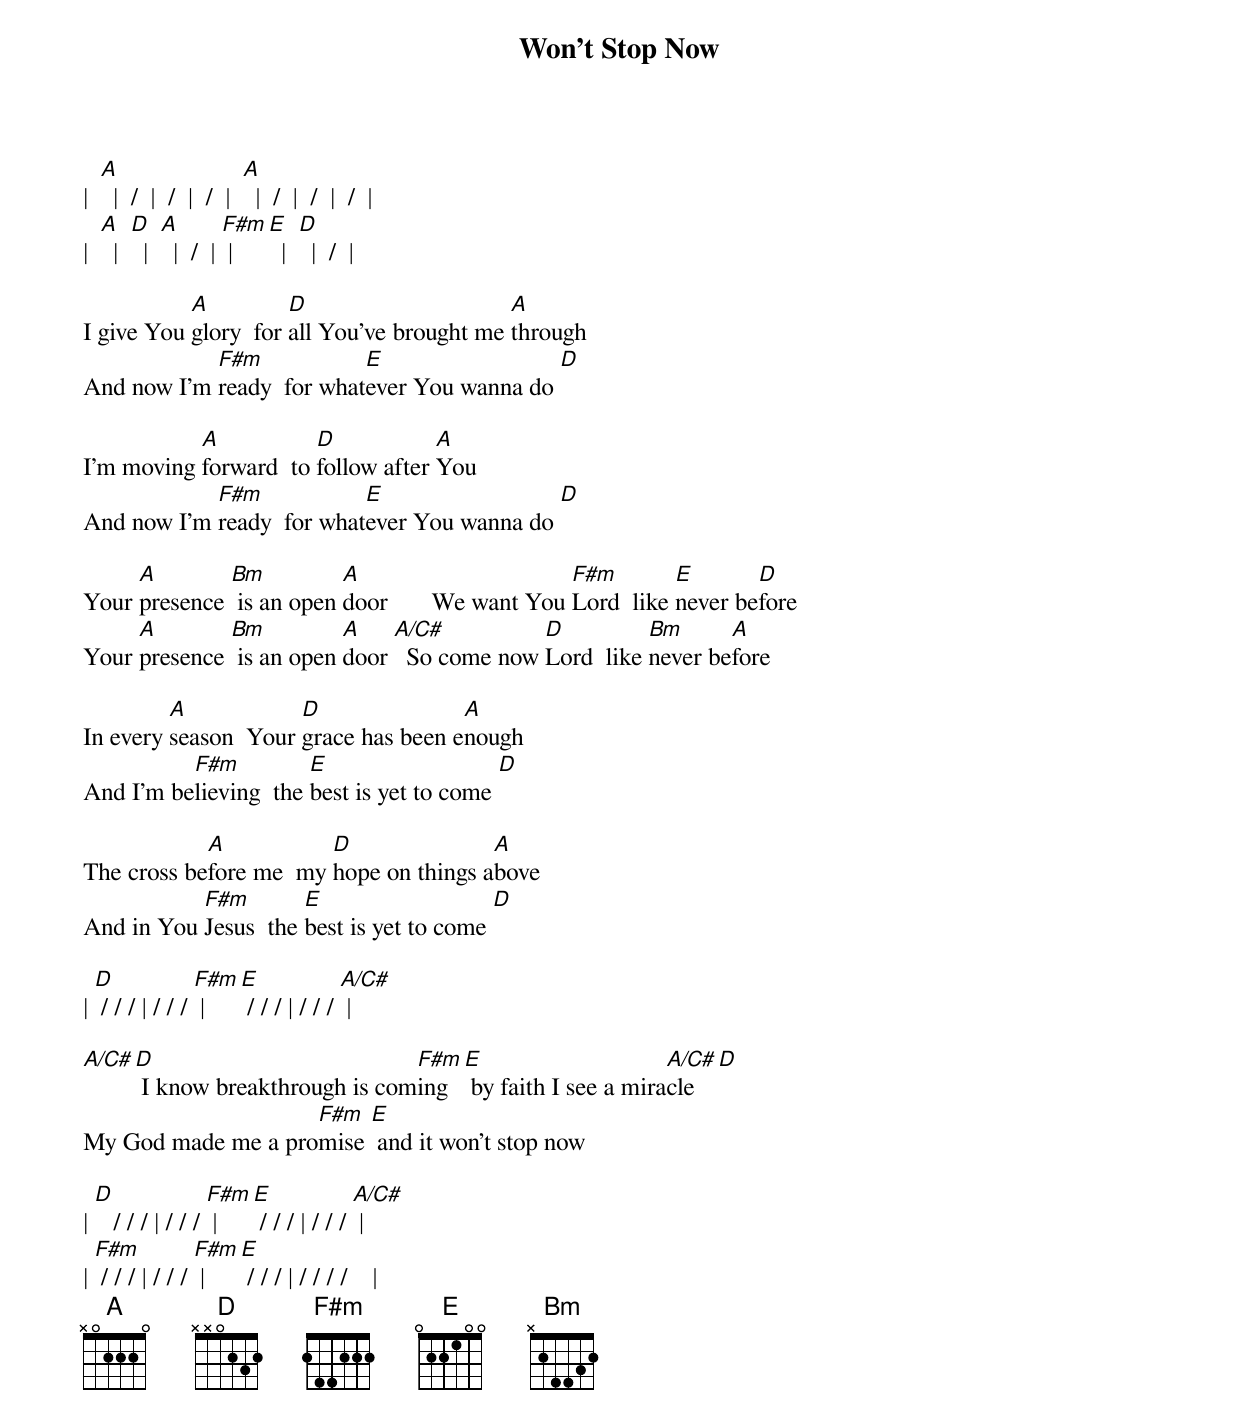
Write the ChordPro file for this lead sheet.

{title: Won't Stop Now}
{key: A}
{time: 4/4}
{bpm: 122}
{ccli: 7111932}
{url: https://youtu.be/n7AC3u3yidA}
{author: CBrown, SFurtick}
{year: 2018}
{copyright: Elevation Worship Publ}

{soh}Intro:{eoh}
|  [A]  |  /  |  /  |  /  |  [A]  |  /  |  /  |  /  |
|  [A]  |  [D]  |  [A]  |  /  | [F#m] |  [E]  |  [D]  |  /  |

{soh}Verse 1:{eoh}
I give You [A]glory  for [D]all You've brought me [A]through
And now I'm [F#m]ready  for what[E]ever You wanna do [D]

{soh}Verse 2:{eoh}
I'm moving [A]forward  to [D]follow after [A]You
And now I'm [F#m]ready  for what[E]ever You wanna do [D]

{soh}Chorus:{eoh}
Your [A]presence [Bm] is an open [A]door       We want You [F#m]Lord  like [E]never be[D]fore
Your [A]presence [Bm] is an open [A]door [A/C#]  So come now [D]Lord  like [Bm]never be[A]fore

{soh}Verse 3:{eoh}
In every [A]season  Your [D]grace has been e[A]nough
And I'm be[F#m]lieving  the [E]best is yet to come [D]

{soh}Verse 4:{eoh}
The cross be[A]fore me  my [D]hope on things a[A]bove
And in You [F#m]Jesus  the [E]best is yet to come [D]

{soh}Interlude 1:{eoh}
| [D] / / / | / / / [F#m] | [E] / / / | / / / [A/C#] |

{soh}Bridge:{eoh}
[A/C#][D] I know breakthrough is com[F#m]ing [E] by faith I see a mira[A/C#]cle [D]
My God made me a pro[F#m]mise [E] and it won't stop now

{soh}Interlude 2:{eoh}
| [D]   / / / | / / / [F#m] | [E] / / / | / / / [A/C#] |
| [F#m] / / / | / / / [F#m] | [E] / / / | / / / /    |
